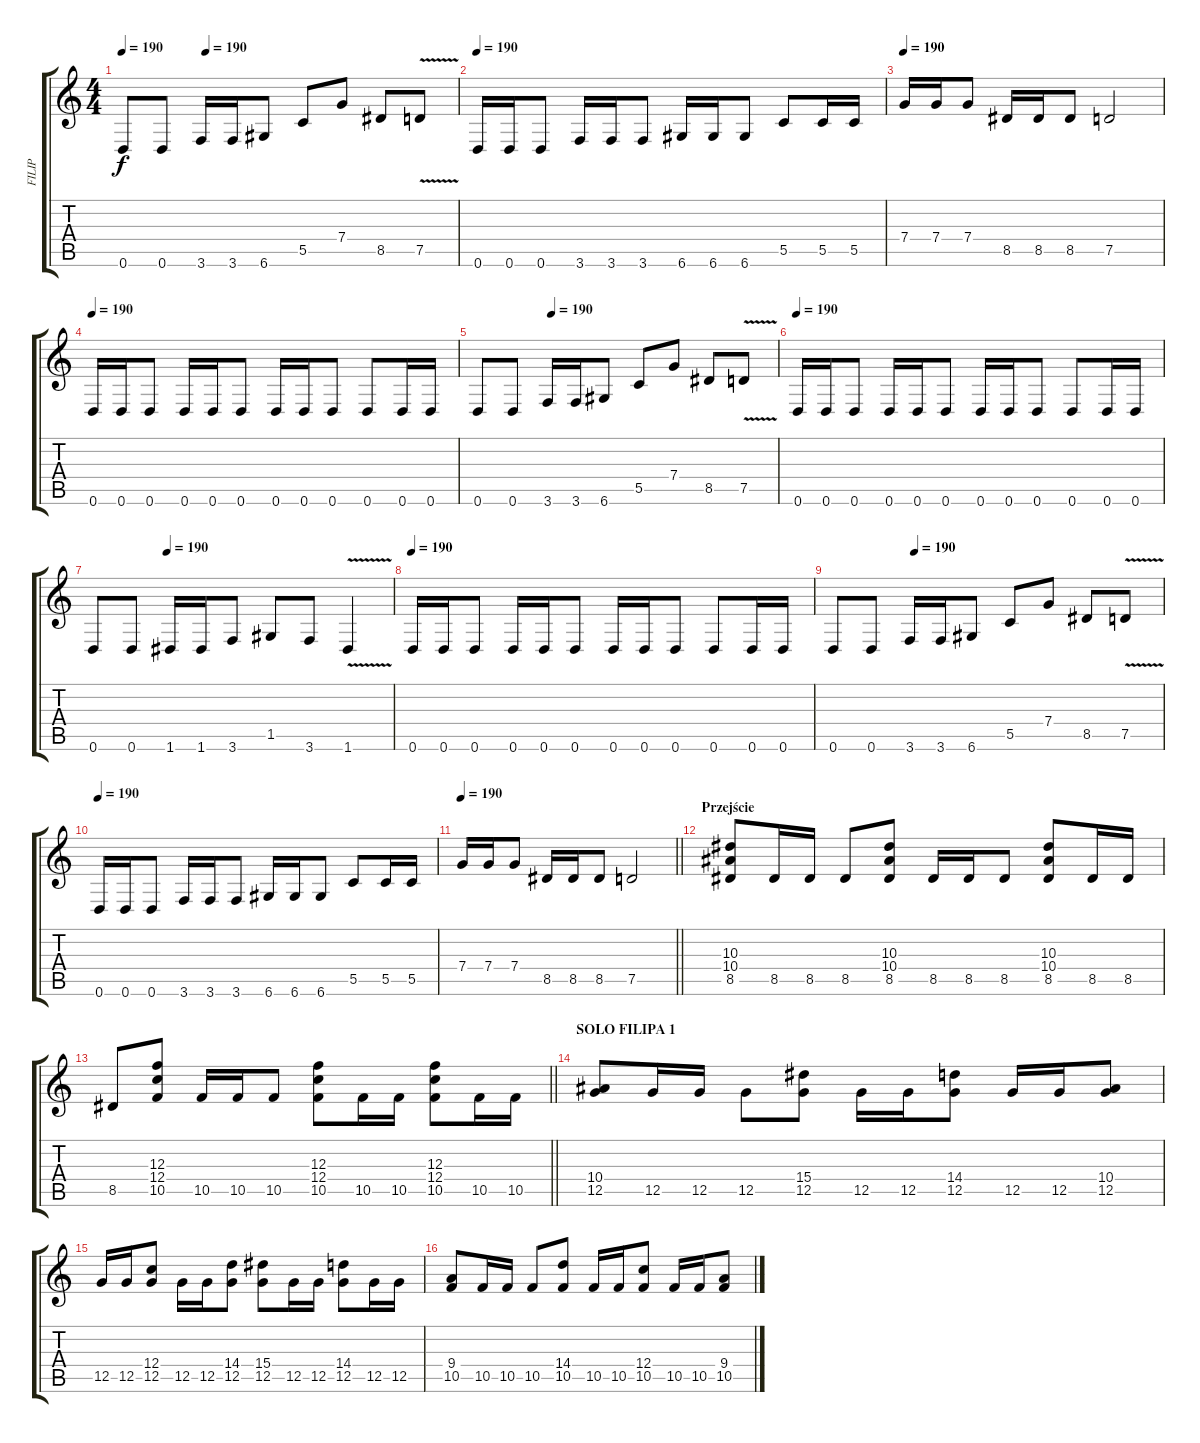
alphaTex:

\track ("FILIP" "FILIP") {instrument distortionguitar}
\staff {score tabs}
\tuning (D4 A3 F3 C3 G2 D2) {hide}
\ts (4 4)
\tempo 190
\tempo (190 0.25)
\clef g2
\ks c
0.6.8{dy f} 0.6.8 3.6.16 3.6.16 6.6.8 5.5.8 7.4.8 8.5.8 7.5{v}.8 |
\tempo 190
0.6.16 0.6.16 0.6.8 3.6.16 3.6.16 3.6.8 6.6.16 6.6.16 6.6.8 5.5.8 5.5.16 5.5.16 |
\tempo 190
7.4.16 7.4.16 7.4.8 8.5.16 8.5.16 8.5.8 7.5.2 |
\tempo 190
0.6.16 0.6.16 0.6.8 0.6.16 0.6.16 0.6.8 0.6.16 0.6.16 0.6.8 0.6.8 0.6.16 0.6.16 |
\tempo (190 0.25)
0.6.8 0.6.8 3.6.16 3.6.16 6.6.8 5.5.8 7.4.8 8.5.8 7.5{v}.8 |
\tempo 190
0.6.16 0.6.16 0.6.8 0.6.16 0.6.16 0.6.8 0.6.16 0.6.16 0.6.8 0.6.8 0.6.16 0.6.16 |
\tempo (190 0.25)
0.6.8 0.6.8 1.6.16 1.6.16 3.6.8 1.5.8 3.6.8 1.6{v}.4 |
\tempo 190
0.6.16 0.6.16 0.6.8 0.6.16 0.6.16 0.6.8 0.6.16 0.6.16 0.6.8 0.6.8 0.6.16 0.6.16 |
\tempo (190 0.25)
0.6.8 0.6.8 3.6.16 3.6.16 6.6.8 5.5.8 7.4.8 8.5.8 7.5{v}.8 |
\tempo 190
0.6.16 0.6.16 0.6.8 3.6.16 3.6.16 3.6.8 6.6.16 6.6.16 6.6.8 5.5.8 5.5.16 5.5.16 |
\tempo 190
\barLineRight lightlight
7.4.16 7.4.16 7.4.8 8.5.16 8.5.16 8.5.8 7.5.2 |
\section ("" "Przejście")
(10.3 10.4 8.5).8 8.5.16 8.5.16 8.5.8 (10.3 10.4 8.5).8 8.5.16 8.5.16 8.5.8 (10.3 10.4 8.5).8 8.5.16 8.5.16 |
\barLineRight lightlight
8.5.8 (12.3 12.4 10.5).8 10.5.16 10.5.16 10.5.8 (12.3 12.4 10.5).8 10.5.16 10.5.16 (12.3 12.4 10.5).8 10.5.16 10.5.16 |
\section ("" "SOLO FILIPA 1")
(10.4 12.5).8 12.5.16 12.5.16 12.5.8 (15.4 12.5).8 12.5.16 12.5.16 (14.4 12.5).8 12.5.16 12.5.16 (10.4 12.5).8 |
12.5.16 12.5.16 (12.4 12.5).8 12.5.16 12.5.16 (14.4 12.5).8 (15.4 12.5).8 12.5.16 12.5.16 (14.4 12.5).8 12.5.16 12.5.16 |
(9.4 10.5).8 10.5.16 10.5.16 10.5.8 (14.4 10.5).8 10.5.16 10.5.16 (12.4 10.5).8 10.5.16 10.5.16 (9.4 10.5).8
